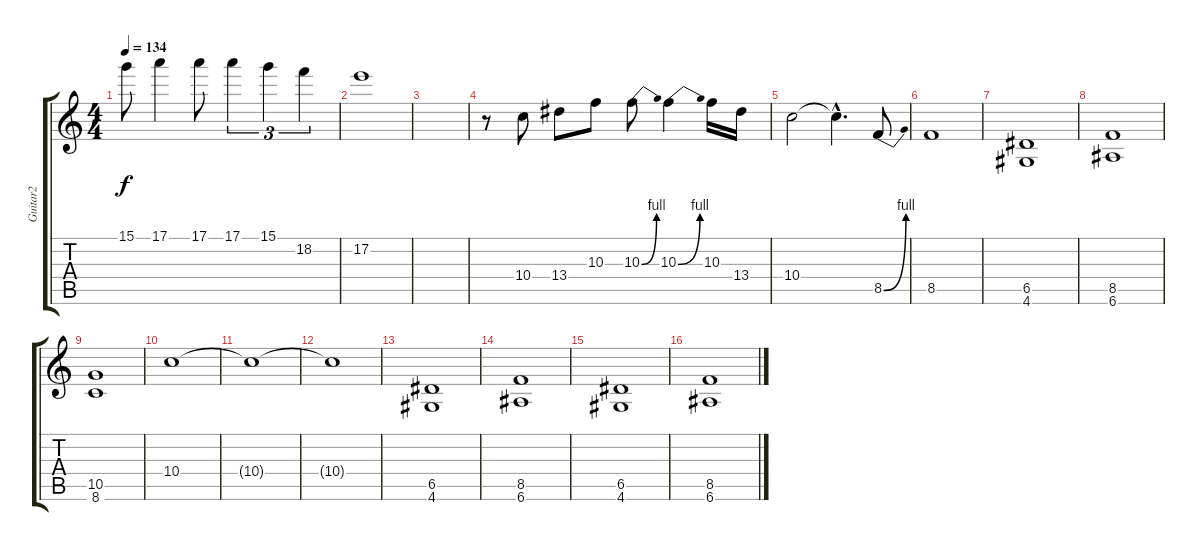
\track ("Guitar2" "Guitar2") {instrument distortionguitar}
\staff {score tabs}
\tuning (E4 B3 G3 D3 A2 E2) {hide}
\ts (4 4)
\tempo 134
\clef g2
\ks c
15.1.8{dy f} 17.1.4 17.1.8 17.1.4{tu (3 2)} 15.1.4{tu (3 2)} 18.2.4{tu (3 2)} |
17.2.1 |
|
r.8 10.4.8 13.4.8 10.3.8 10.3{be (bend 0 0 60 4)}.8 10.3{be (bend 0 0 60 4)}.4 10.3.16 13.4.16 |
10.4.2 10.4{hac t}.4{d} 8.5{be (bend 0 0 60 4)}.8 |
8.5.1 |
(6.5 4.6).1 |
(8.5 6.6).1 |
(10.5 8.6).1 |
10.4.1{instrument guitarharmonics} |
10.4{t}.1 |
10.4{t}.1 |
(6.5 4.6).1{instrument distortionguitar} |
(8.5 6.6).1 |
(6.5 4.6).1 |
(8.5 6.6).1{volume 2}
